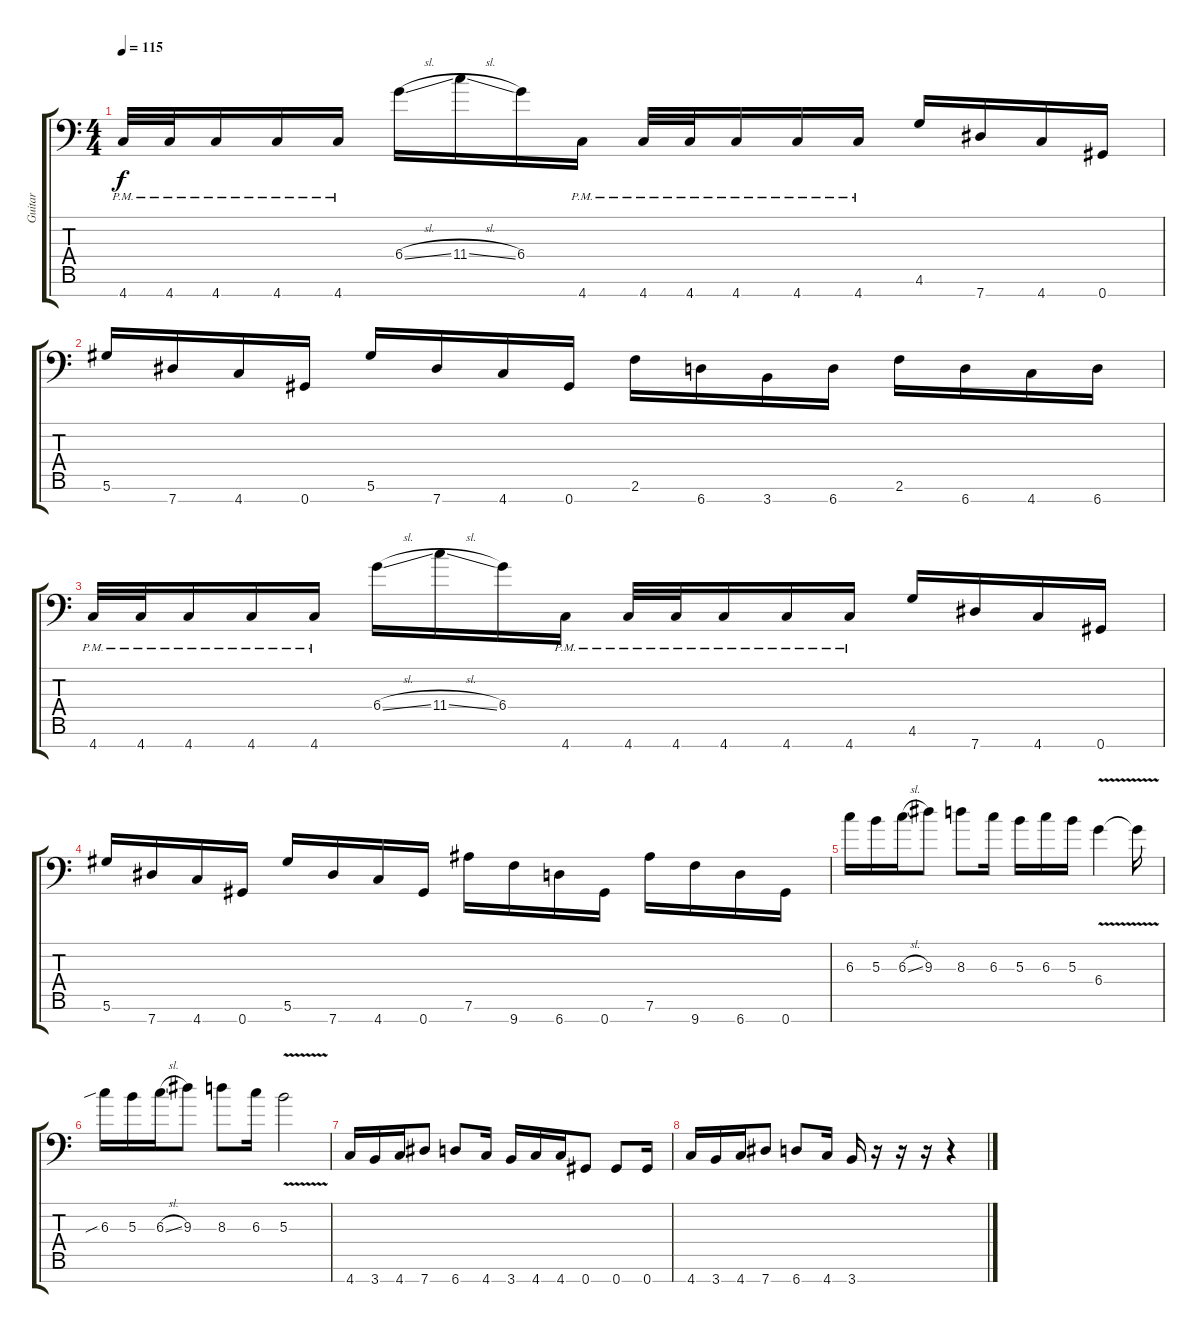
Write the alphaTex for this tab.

\track ("Guitar" "Guitar") {instrument distortionguitar}
\staff {score tabs}
\tuning (Eb4 Bb3 Gb3 Db3 Ab2 Eb2 Ab1) {hide}
\ts (4 4)
\tempo 115
\clef f4
\ks c
4.7{pm}.32{dy f} 4.7{pm}.32 4.7{pm}.16 4.7{pm}.16 4.7{pm}.16 6.4{sl}.16 11.4{sl}.16 6.4.16 4.7{pm}.16 4.7{pm}.32 4.7{pm}.32 4.7{pm}.16 4.7{pm}.16 4.7{pm}.16 4.6.16 7.7.16 4.7.16 0.7.16 |
5.6.16 7.7.16 4.7.16 0.7.16 5.6.16 7.7.16 4.7.16 0.7.16 2.6.16 6.7.16 3.7.16 6.7.16 2.6.16 6.7.16 4.7.16 6.7.16 |
4.7{pm}.32 4.7{pm}.32 4.7{pm}.16 4.7{pm}.16 4.7{pm}.16 6.4{sl}.16 11.4{sl}.16 6.4.16 4.7{pm}.16 4.7{pm}.32 4.7{pm}.32 4.7{pm}.16 4.7{pm}.16 4.7{pm}.16 4.6.16 7.7.16 4.7.16 0.7.16 |
5.6.16 7.7.16 4.7.16 0.7.16 5.6.16 7.7.16 4.7.16 0.7.16 7.6.16 9.7.16 6.7.16 0.7.16 7.6.16 9.7.16 6.7.16 0.7.16 |
6.3.16 5.3.16 6.3{sl}.16 9.3.8 8.3.8 6.3.16 5.3.16 6.3.16 5.3.16 6.4{v}.4 6.4{t}.16 |
6.3{sib}.16 5.3.16 6.3{sl}.16 9.3.8 8.3.8 6.3.16 5.3{v}.2 |
4.7.16 3.7.16 4.7.16 7.7.8 6.7.8 4.7.16 3.7.16 4.7.16 4.7.16 0.7.8 0.7.8 0.7.16 |
4.7.16 3.7.16 4.7.16 7.7.8 6.7.8 4.7.16 3.7.16 r.16 r.16 r.16 r.4
